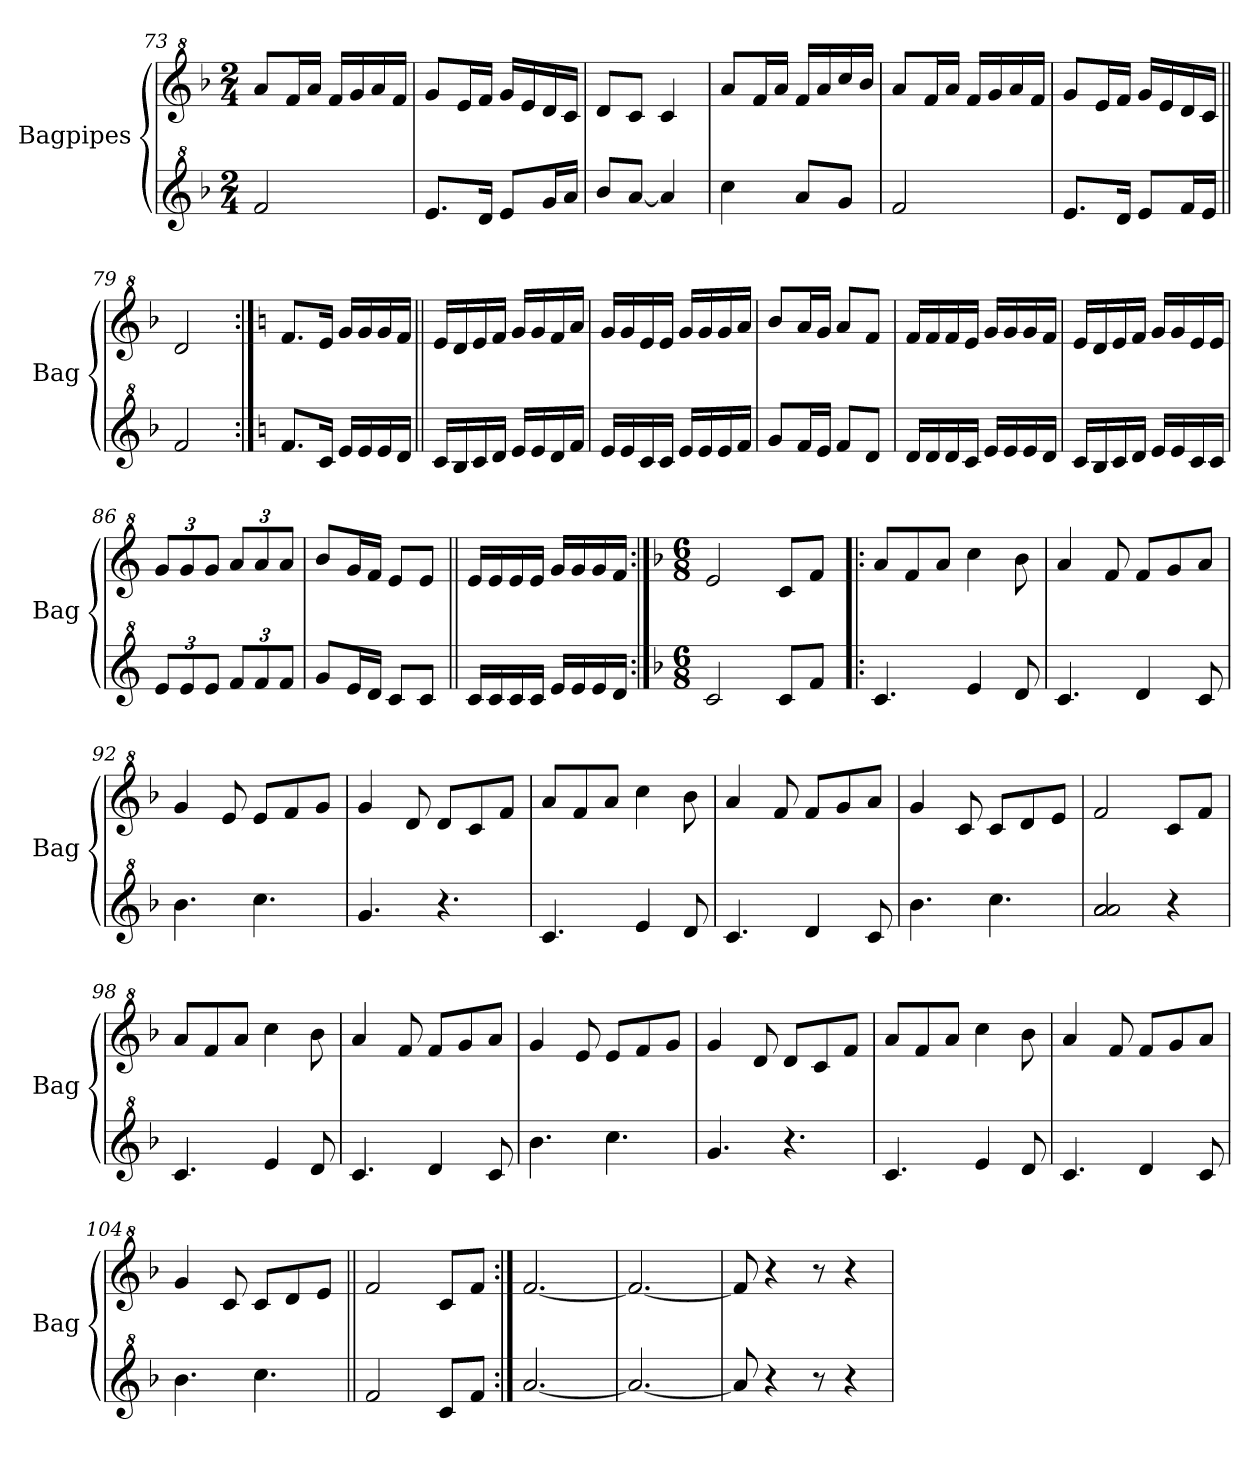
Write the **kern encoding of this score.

**kern	**kern
*part2	*part1
*staff2	*staff1
*I"Bagpipes	*I"Bagpipes
*I'Bag	*I'Bag
*clefG^2	*clefG^2
*k[b-]	*k[b-]
*F:	*F:
*M2/4	*M2/4
=73	=73
2ff/	8aa/L
.	16ff/L
.	16aa/JJ
.	16ff/LL
.	16gg/
.	16aa/
.	16ff/JJ
=74	=74
8.ee/L	8gg/L
.	16ee/L
16dd/Jk	16ff/JJ
8ee/L	16gg/LL
.	16ee/
16gg/L	16dd/
16aa/JJ	16cc/JJ
=75	=75
8bb-/L	8dd/L
[8aa/J	8cc/J
4aa/]	4cc/
=76	=76
4ccc\	8aa/L
.	16ff/L
.	16aa/JJ
8aa/L	16ff/LL
.	16aa/
8gg/J	16ccc/
.	16bb-/JJ
=77	=77
2ff/	8aa/L
.	16ff/L
.	16aa/JJ
.	16ff/LL
.	16gg/
.	16aa/
.	16ff/JJ
=78	=78
8.ee/L	8gg/L
.	16ee/L
16dd/Jk	16ff/JJ
8ee/L	16gg/LL
.	16ee/
16ff/L	16dd/
16ee/JJ	16cc/JJ
!!LO:LB:g=z
=79||	=79||
2ff/	2dd/
=80:|!	=80:|!
*k[]	*k[]
*C:	*C:
8.ff/L	8.ff/L
16cc/Jk	16ee/Jk
16ee/LL	16gg/LL
16ee/	16gg/
16ee/	16gg/
16dd/JJ	16ff/JJ
=81||	=81||
16cc/LL	16ee/LL
16b/	16dd/
16cc/	16ee/
16dd/JJ	16ff/JJ
16ee/LL	16gg/LL
16ee/	16gg/
16dd/	16ff/
16ff/JJ	16aa/JJ
=82	=82
16ee/LL	16gg/LL
16ee/	16gg/
16cc/	16ee/
16cc/JJ	16ee/JJ
16ee/LL	16gg/LL
16ee/	16gg/
16ee/	16gg/
16ff/JJ	16aa/JJ
=83	=83
8gg/L	8bb/L
16ff/L	16aa/L
16ee/JJ	16gg/JJ
8ff/L	8aa/L
8dd/J	8ff/J
=84	=84
16dd/LL	16ff/LL
16dd/	16ff/
16dd/	16ff/
16cc/JJ	16ee/JJ
16ee/LL	16gg/LL
16ee/	16gg/
16ee/	16gg/
16dd/JJ	16ff/JJ
=85	=85
16cc/LL	16ee/LL
16b/	16dd/
16cc/	16ee/
16dd/JJ	16ff/JJ
16ee/LL	16gg/LL
16ee/	16gg/
16cc/	16ee/
16cc/JJ	16ee/JJ
!!LO:PB:g=z
=86	=86
*Xbrackettup	*Xbrackettup
12ee/L	12gg/L
12ee/	12gg/
12ee/J	12gg/J
12ff/L	12aa/L
12ff/	12aa/
12ff/J	12aa/J
=87	=87
8gg/L	8bb/L
16ee/L	16gg/L
16dd/JJ	16ff/JJ
8cc/L	8ee/L
8cc/J	8ee/J
=88||	=88||
16cc/LL	16ee/LL
16cc/	16ee/
16cc/	16ee/
16cc/JJ	16ee/JJ
16ee/LL	16gg/LL
16ee/	16gg/
16ee/	16gg/
16dd/JJ	16ff/JJ
=89:|!	=89:|!
*k[b-]	*k[b-]
*F:	*F:
*M6/8	*M6/8
2cc/	2ee/
8cc/L	8cc/L
8ff/J	8ff/J
=90!|:	=90!|:
4.cc/	8aa/L
.	8ff/
.	8aa/J
4ee/	4ccc\
8dd/	8bb-\
=91	=91
4.cc/	4aa/
.	8ff/
4dd/	8ff/L
.	8gg/
8cc/	8aa/J
=92	=92
4.bb-\	4gg/
.	8ee/
4.ccc\	8ee/L
.	8ff/
.	8gg/J
!!LO:LB:g=z
=93	=93
4.gg/	4gg/
.	8dd/
4.r	8dd/L
.	8cc/
.	8ff/J
=94	=94
4.cc/	8aa/L
.	8ff/
.	8aa/J
4ee/	4ccc\
8dd/	8bb-\
=95	=95
4.cc/	4aa/
.	8ff/
4dd/	8ff/L
.	8gg/
8cc/	8aa/J
=96	=96
4.bb-\	4gg/
.	8cc/
4.ccc\	8cc/L
.	8dd/
.	8ee/J
=97	=97
2aa/ 2aa/ 2aa/	2ff/
4r	8cc/L
.	8ff/J
=98	=98
4.cc/	8aa/L
.	8ff/
.	8aa/J
4ee/	4ccc\
8dd/	8bb-\
=99	=99
4.cc/	4aa/
.	8ff/
4dd/	8ff/L
.	8gg/
8cc/	8aa/J
=100	=100
4.bb-\	4gg/
.	8ee/
4.ccc\	8ee/L
.	8ff/
.	8gg/J
!!LO:LB:g=z
=101	=101
4.gg/	4gg/
.	8dd/
4.r	8dd/L
.	8cc/
.	8ff/J
=102	=102
4.cc/	8aa/L
.	8ff/
.	8aa/J
4ee/	4ccc\
8dd/	8bb-\
=103	=103
4.cc/	4aa/
.	8ff/
4dd/	8ff/L
.	8gg/
8cc/	8aa/J
=104	=104
4.bb-\	4gg/
.	8cc/
4.ccc\	8cc/L
.	8dd/
.	8ee/J
=105||	=105||
2ff/	2ff/
8cc/L	8cc/L
8ff/J	8ff/J
=106:|!	=106:|!
[2.aa/	[2.ff/
=107	=107
2.aa/_	2.ff/_
=108	=108
8aa/]	8ff/]
4r	4r
8r	8r
4r	4r
=	=
*-	*-
